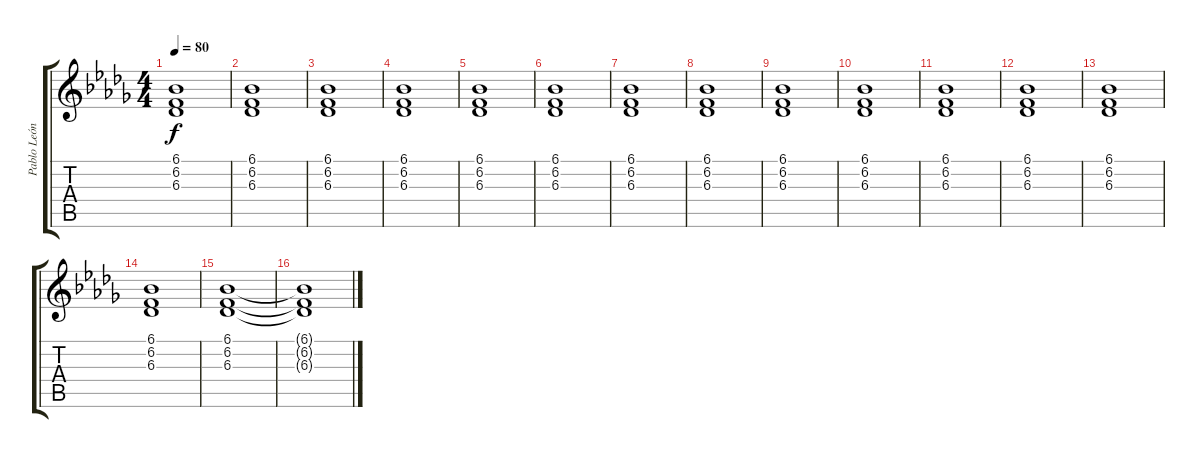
\track ("Pablo León" "Pablo León") {instrument voiceoohs}
\staff {score tabs}
\tuning (E4 B3 G3 D3 A2 E2) {hide}
\ts (4 4)
\tempo 80
\clef g2
\ks bbminor
(6.1 6.2 6.3).1{dy f} |
(6.1 6.2 6.3).1 |
(6.1 6.2 6.3).1{volume 11 instrument synthstrings1} |
(6.1 6.2 6.3).1 |
(6.1 6.2 6.3).1 |
(6.1 6.2 6.3).1 |
(6.1 6.2 6.3).1{volume 11 instrument synthstrings1} |
(6.1 6.2 6.3).1 |
(6.1 6.2 6.3).1 |
(6.1 6.2 6.3).1 |
(6.1 6.2 6.3).1{volume 11 instrument synthstrings1} |
(6.1 6.2 6.3).1 |
(6.1 6.2 6.3).1 |
(6.1 6.2 6.3).1 |
(6.1 6.2 6.3).1{volume 13 instrument synthstrings1} |
(6.1{t} 6.2{t} 6.3{t}).1
